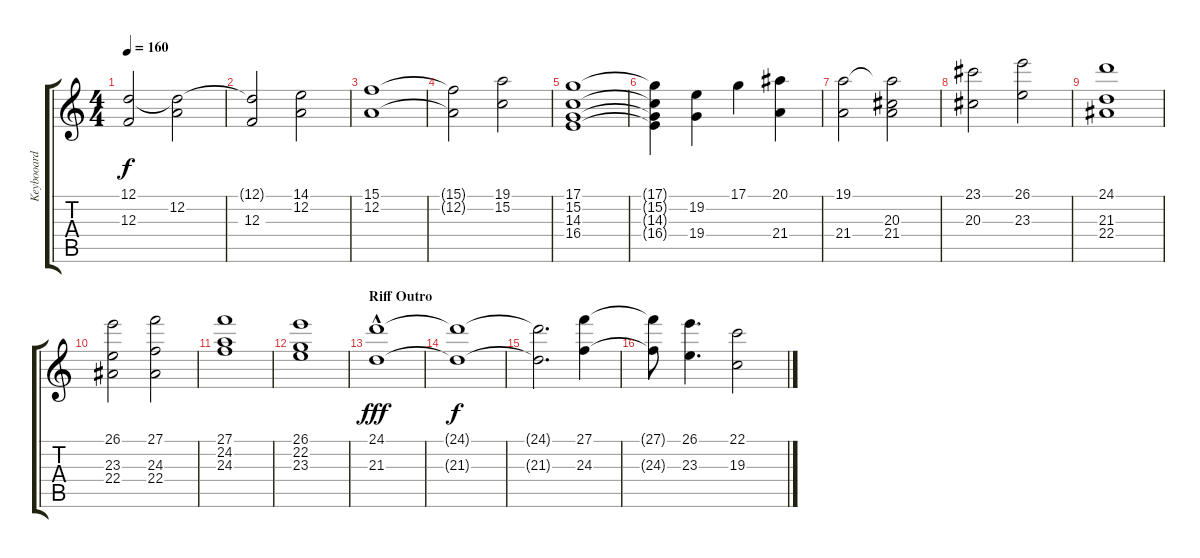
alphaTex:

\track ("Keybooard" "Keybooard") {instrument synthstrings1}
\staff {score tabs}
\tuning (D4 A3 F3 C3 G2 D2) {hide}
\ts (4 4)
\tempo 160
\clef g2
\ks c
(12.1 12.3).2{dy f} (12.1{t} 12.2).2 |
(12.1{t} 12.3).2 (14.1 12.2).2 |
(15.1 12.2).1 |
(15.1{t} 12.2{t}).2 (19.1 15.2).2 |
(17.1 15.2 14.3 16.4).1 |
(17.1{t} 15.2{t} 14.3{t} 16.4{t}).4 (19.2 19.4).4 17.1.4 (20.1 21.4).4 |
(19.1 21.4).2 (19.1{t} 20.3 21.4).2 |
(23.1 20.3).2 (26.1 23.3).2 |
(24.1 21.3 22.4).1 |
(26.1 23.3 22.4).2 (27.1 24.3 22.4).2 |
(27.1 24.2 24.3).1 |
(26.1 22.2 23.3).1 |
\section ("" "Riff Outro")
(24.1{hac} 21.3{hac}).1{dy fff} |
(24.1{t} 21.3{t}).1{dy f} |
(24.1{t} 21.3{t}).2{d} (27.1 24.3).4 |
(27.1{t} 24.3{t}).8 (26.1 23.3).4{d} (22.1 19.3).2
